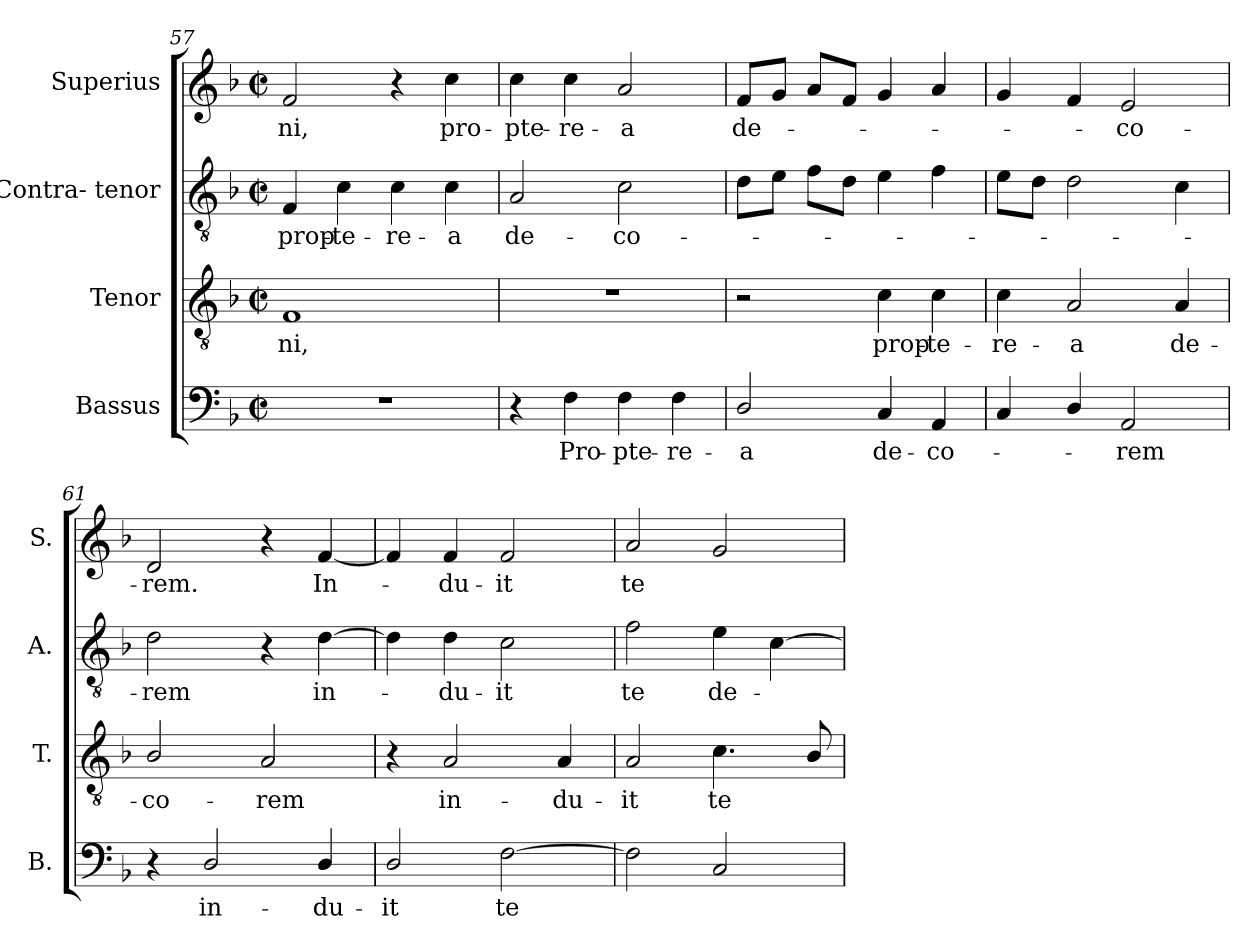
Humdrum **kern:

**kern	**text	**kern	**text	**kern	**text	**kern	**text
*part4	*part4	*part3	*part3	*part2	*part2	*part1	*part1
*staff4	*staff4	*staff3	*staff3	*staff2	*staff2	*staff1	*staff1
*I"Bassus	*	*I"Tenor	*	*I"Contra- tenor	*	*I"Superius	*
*I'B.	*	*I'T.	*	*I'A.	*	*I'S.	*
*clefF4	*	*clefGv2	*	*clefGv2	*	*clefG2	*
*	*	*ITrd7c12	*	*ITrd7c12	*	*	*
*k[b-]	*	*k[b-]	*	*k[b-]	*	*k[b-]	*
*F:	*	*F:	*	*F:	*	*F:	*
*M2/2	*	*M2/2	*	*M2/2	*	*M2/2	*
*met(c|)	*	*met(c|)	*	*met(c|)	*	*met(c|)	*
=57	=57	=57	=57	=57	=57	=57	=57
!	!	!	!LO:LY:b:color=#000000	!	!	!	!
!	!	!	!	!	!LO:LY:b:color=#000000	!	!
!	!	!	!	!	!	!	!LO:LY:b:color=#000000
1r	.	1FFi	-ni,	4FFi/	prop-	2fi/	-ni,
!	!	!	!	!	!LO:LY:b:color=#000000	!	!
.	.	.	.	4Ci\	-te-	.	.
!	!	!	!	!	!LO:LY:b:color=#000000	!	!
.	.	.	.	4Ci\	-re-	4r	.
!	!	!	!	!	!LO:LY:b:color=#000000	!	!
!	!	!	!	!	!	!	!LO:LY:b:color=#000000
.	.	.	.	4Ci\	-a	4cci\	pro-
=58	=58	=58	=58	=58	=58	=58	=58
!	!	!	!	!	!LO:LY:b:color=#000000	!	!
!	!	!	!	!	!	!	!LO:LY:b:color=#000000
4r	.	1r	.	2AAi/	de-	4cci\	-pte-
!	!LO:LY:b:color=#000000	!	!	!	!	!	!
!	!	!	!	!	!	!	!LO:LY:b:color=#000000
4Fi\	Pro-	.	.	.	.	4cci\	-re-
!	!LO:LY:b:color=#000000	!	!	!	!	!	!
!	!	!	!	!	!LO:LY:b:color=#000000	!	!
!	!	!	!	!	!	!	!LO:LY:b:color=#000000
4Fi\	-pte-	.	.	2Ci\	-co-	2ai/	-a
!	!LO:LY:b:color=#000000	!	!	!	!	!	!
4Fi\	-re-	.	.	.	.	.	.
!!LO:PB:g=z
=59	=59	=59	=59	=59	=59	=59	=59
!	!LO:LY:b:color=#000000	!	!	!	!	!	!
!	!	!	!	!	!	!	!LO:LY:b:color=#000000
2Di/	-a	2r	.	8Di\L	.	8fi/L	de-
.	.	.	.	8Ei\J	.	8gi/J	.
.	.	.	.	8Fi\L	.	8ai/L	.
.	.	.	.	8Di\J	.	8fi/J	.
!	!LO:LY:b:color=#000000	!	!	!	!	!	!
!	!	!	!LO:LY:b:color=#000000	!	!	!	!
4Ci/	de-	4Ci\	prop-	4Ei\	.	4gi/	.
!	!LO:LY:b:color=#000000	!	!	!	!	!	!
!	!	!	!LO:LY:b:color=#000000	!	!	!	!
4AAi/	-co-	4Ci\	-te-	4Fi\	.	4ai/	.
=60	=60	=60	=60	=60	=60	=60	=60
!	!	!	!LO:LY:b:color=#000000	!	!	!	!
4Ci/	.	4Ci\	-re-	8Ei\L	.	4gi/	.
.	.	.	.	8Di\J	.	.	.
!	!	!	!LO:LY:b:color=#000000	!	!	!	!
4Di/	.	2AAi/	-a	2Di\	.	4fi/	.
!	!LO:LY:b:color=#000000	!	!	!	!	!	!
!	!	!	!	!	!	!	!LO:LY:b:color=#000000
2AAi/	-rem	.	.	.	.	2ei/	-co-
!	!	!	!LO:LY:b:color=#000000	!	!	!	!
.	.	4AAi/	de-	4Ci\	.	.	.
=61	=61	=61	=61	=61	=61	=61	=61
!	!	!	!LO:LY:b:color=#000000	!	!	!	!
!	!	!	!	!	!LO:LY:b:color=#000000	!	!
!	!	!	!	!	!	!	!LO:LY:b:color=#000000
4r	.	2BB-i/	-co-	2Di\	-rem	2di/	-rem.
!	!LO:LY:b:color=#000000	!	!	!	!	!	!
2Di/	in-	.	.	.	.	.	.
!	!	!	!LO:LY:b:color=#000000	!	!	!	!
.	.	2AAi/	-rem	4r	.	4r	.
!	!LO:LY:b:color=#000000	!	!	!	!	!	!
!	!	!	!	!	!LO:LY:b:color=#000000	!	!
!	!	!	!	!	!	!	!LO:LY:b:color=#000000
4Di/	-du-	.	.	[4Di\	in-	[4fi/	In-
=62	=62	=62	=62	=62	=62	=62	=62
!	!LO:LY:b:color=#000000	!	!	!	!	!	!
2Di/	-it	4r	.	4Di\]	.	4fi/]	.
!	!	!	!LO:LY:b:color=#000000	!	!	!	!
!	!	!	!	!	!LO:LY:b:color=#000000	!	!
!	!	!	!	!	!	!	!LO:LY:b:color=#000000
.	.	2AAi/	in-	4Di\	-du-	4fi/	-du-
!	!LO:LY:b:color=#000000	!	!	!	!	!	!
!	!	!	!	!	!LO:LY:b:color=#000000	!	!
!	!	!	!	!	!	!	!LO:LY:b:color=#000000
[2Fi\	te	.	.	2Ci\	-it	2fi/	-it
!	!	!	!LO:LY:b:color=#000000	!	!	!	!
.	.	4AAi/	-du-	.	.	.	.
=63	=63	=63	=63	=63	=63	=63	=63
!	!	!	!LO:LY:b:color=#000000	!	!	!	!
!	!	!	!	!	!LO:LY:b:color=#000000	!	!
!	!	!	!	!	!	!	!LO:LY:b:color=#000000
2Fi\]	.	2AAi/	-it	2Fi\	te	2ai/	te
!	!	!	!LO:LY:b:color=#000000	!	!	!	!
!	!	!	!	!	!LO:LY:b:color=#000000	!	!
2Ci/	.	4.Ci\	te	4Ei\	de-	2gi/	.
.	.	.	.	[4Ci\	.	.	.
.	.	8BB-i/	.	.	.	.	.
=	=	=	=	=	=	=	=
*-	*-	*-	*-	*-	*-	*-	*-
